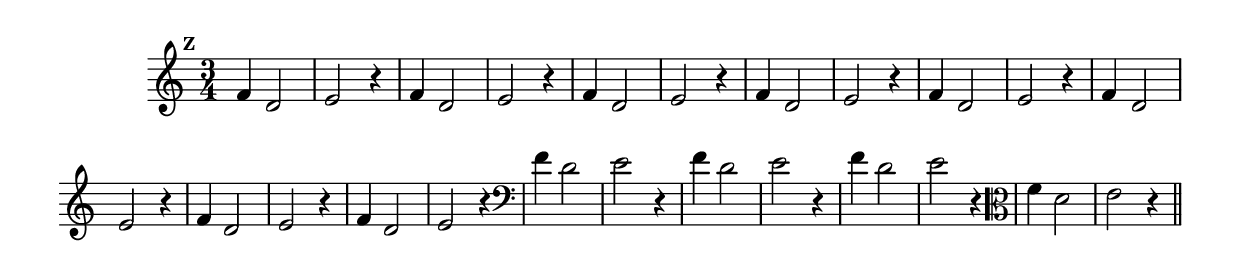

\version "2.14.2"

%\header { texidoc="Perguntas e Respostas"}

\relative c' {

  \override Staff.TimeSignature #'style = #'()
  \time 3/4 
  \override Score.BarNumber #'transparent = ##t
                                %\override Score.RehearsalMark #'font-family = #'roman
  \override Score.RehearsalMark #'font-size = #-2
  \override Score.BarNumber #'transparent = ##t
  \set Score.markFormatter = #format-mark-numbers

  \mark 25 


                                % CLARINETE

  \tag #'cl {
    f4 d2 | e r4 
  }

                                % FLAUTA

  \tag #'fl {
    f4 d2 | e r4 
  }

                                % OBOÉ

  \tag #'ob {
    f4 d2 | e r4 
  }

                                % SAX ALTO

  \tag #'saxa {
    f4 d2 | e r4 
  }

                                % SAX TENOR

  \tag #'saxt {
    f4 d2 | e r4 
  }

                                % SAX GENES

  \tag #'saxg {
    f4 d2 | e r4 
  }

                                % TROMPETE

  \tag #'tpt {
    f4 d2 | e r4 
  }

                                % TROMPA

  \tag #'tpa {
    f4 d2 | e r4 
  }


                                % TROMBONE

  \tag #'tbn {
    \clef bass
    f4 d2 | e r4 
  }

                                % TUBA MIB

  \tag #'tbamib {
    \clef bass
    f4 d2 | e r4 
  }

                                % TUBA SIB

  \tag #'tbasib {
    \clef bass
    f4 d2 | e r4 
  }


                                % VIOLA

  \tag #'vla {
    \clef alto
    f4 d2 | e r4 
  }

                                % FINAL

  \bar "||"

}
